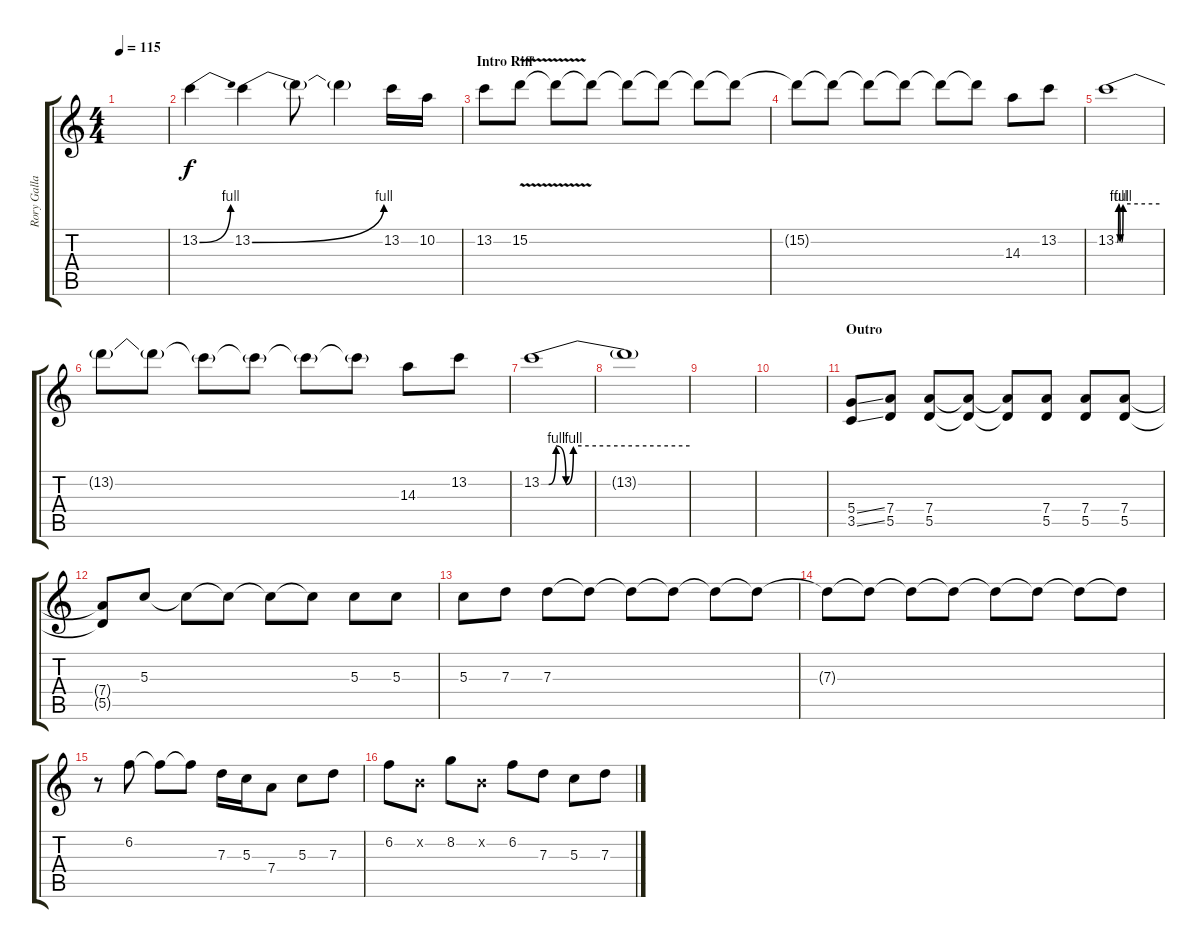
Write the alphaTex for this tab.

\track ("Rory Gallagher Lead" "Rory Galla") {instrument overdrivenguitar}
\staff {score tabs}
\tuning (E4 B3 G3 D3 A2 E2) {hide}
\ts (4 4)
\tempo 115
\clef g2
\ks c
|
13.2{be (bend 0 0 60 4)}.4 13.2{be (bend 0 0 60 4)}.4 13.2{t}.8 13.2{t}.4 13.2.16 10.2.16 |
\section ("" "Intro Riff")
13.2.8 15.2{v}.8 15.2{t}.8 15.2{t}.8 15.2{t}.8 15.2{t}.8 15.2{t}.8 15.2{t}.8 |
15.2{t}.8 15.2{t}.8 15.2{t}.8 15.2{t}.8 15.2{t}.8 15.2{t}.8 14.3.8 13.2.8 |
13.2{be (custom 0 0 2 0 4 4 6 0 8 0 10 4 60 4)}.1 |
13.2{t}.8 13.2{t}.8 13.2{t}.8 13.2{t}.8 13.2{t}.8 13.2{t}.8 14.3.8 13.2.8 |
13.2{be (custom 0 0 3 0 6 4 10 0 13 4 60 4)}.1 |
13.2{t}.1 |
|
|
\section ("" "Outro")
(5.4{ss} 3.5{ss}).8 (7.4 5.5).8 (7.4 5.5).8 (7.4{t} 5.5{t}).8 (7.4{t} 5.5{t}).8 (7.4 5.5).8 (7.4 5.5).8 (7.4 5.5).8 |
(7.4{t} 5.5{t}).8 5.3.8 5.3{t}.8 5.3{t}.8 5.3{t}.8 5.3{t}.8 5.3.8 5.3.8 |
5.3.8 7.3.8 7.3.8 7.3{t}.8 7.3{t}.8 7.3{t}.8 7.3{t}.8 7.3{t}.8 |
7.3{t}.8 7.3{t}.8 7.3{t}.8 7.3{t}.8 7.3{t}.8 7.3{t}.8 7.3{t}.8 7.3{t}.8 |
r.8 6.2.8 6.2{t}.8 6.2{t}.8 7.3.16 5.3.16 7.4.8 5.3.8 7.3.8 |
6.2.8 0.2{x}.8 8.2.8 0.2{x}.8 6.2.8 7.3.8 5.3.8 7.3.8
